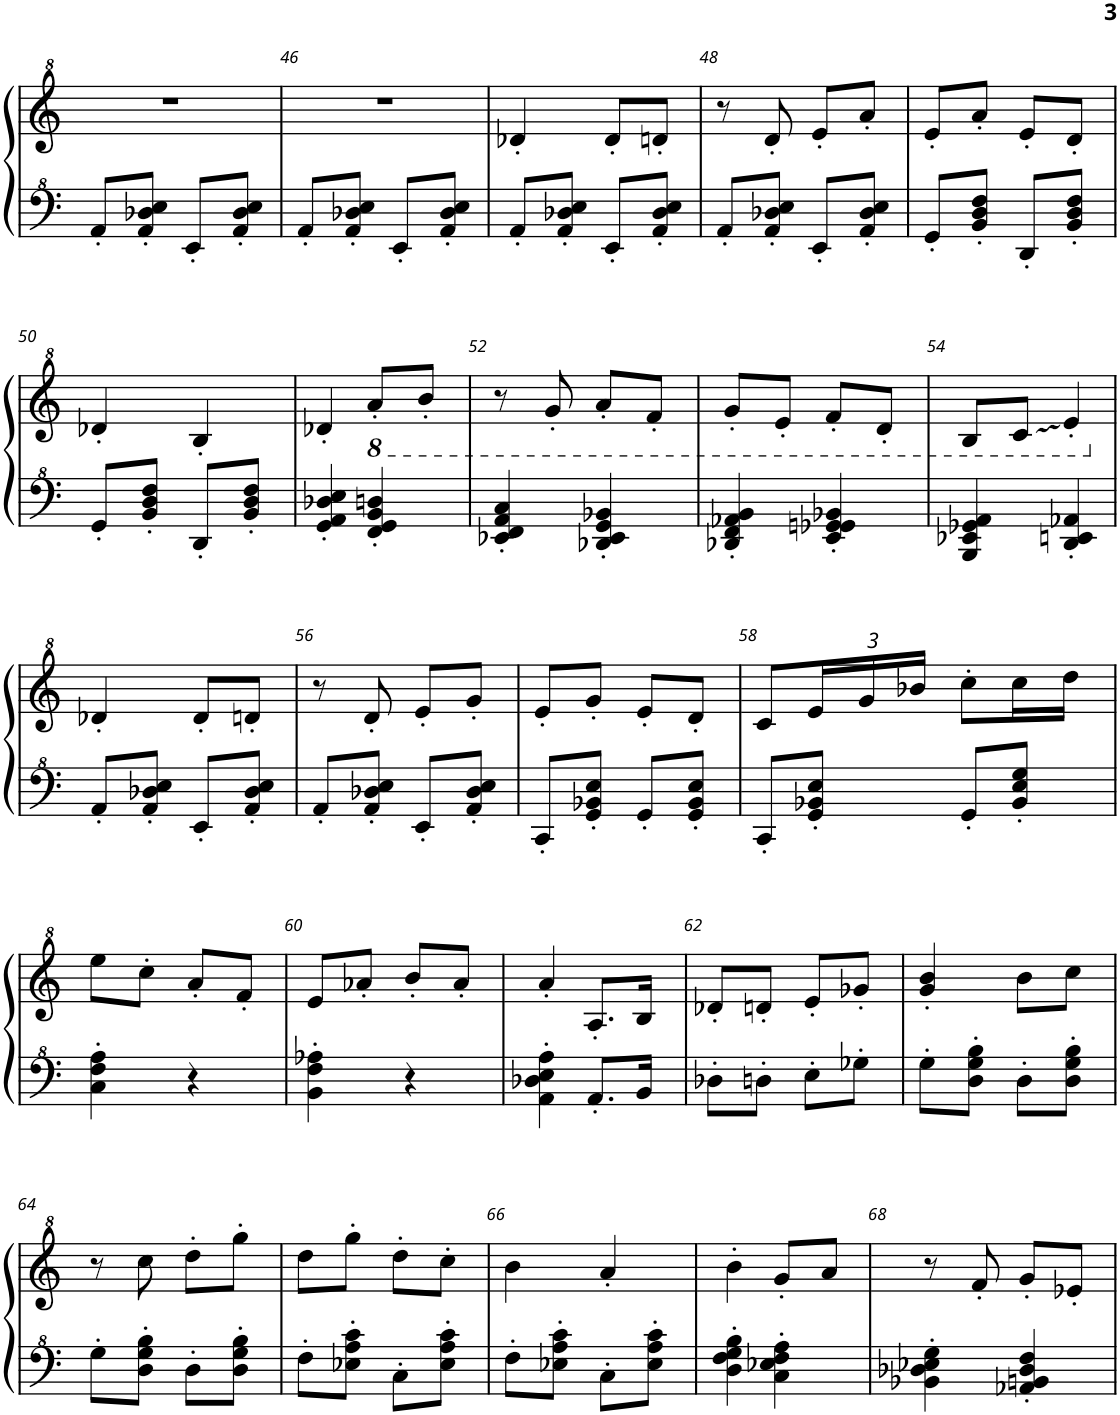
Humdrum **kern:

**kern	**kern
*part1	*part1
*staff2	*staff1
*I"Piano, Right	*
*I'Pno.	*
!!LO:PB:g=z
*clefF^4	*clefG^2
*k[]	*k[]
*M2/4	*M2/4
=45	=45
8A'/L	2r
8A/' 8d-X/' 8e/'J	.
8E'/L	.
8A/' 8d-/' 8e/'J	.
=46	=46
8A'/L	2r
8A/' 8d-X/' 8e/'J	.
8E'/L	.
8A/' 8d-/' 8e/'J	.
=47	=47
8A'/L	4dd-X'/
8A/' 8d-X/' 8e/'J	.
8E'/L	8dd-'/L
8A/' 8d-/' 8e/'J	8ddn'/J
=48	=48
8A'/L	8r
8A/' 8d-X/' 8e/'J	8dd'/
8E'/L	8ee'/L
8A/' 8d-/' 8e/'J	8aa'/J
=49	=49
8G'/L	8ee'/L
8B/' 8d/' 8f/'J	8aa'/J
8D'/L	8ee'/L
8B/' 8d/' 8f/'J	8dd'/J
!!LO:LB:g=z
=50	=50
8G'/L	4dd-X'/
8B/' 8d/' 8f/'J	.
8D'/L	4b'/
8B/' 8d/' 8f/'J	.
=51	=51
4G/' 4A/' 4d-X/' 4e/'	4dd-X'/
*	*8ba
4F/' 4G/' 4B/' 4dn/'	8a'/L
.	8b'/J
=52	=52
4E-X/' 4F/' 4A/' 4c/'	8r
.	8g'/
4D-X/' 4E-/' 4G/' 4B-X/'	8a'/L
.	8f'/J
=53	=53
4D-X/' 4F/' 4A-X/' 4B/'	8g'/L
.	8e'/J
4E/' 4G-X/' 4Gn/' 4B-X/'	8f'/L
.	8d'/J
=54	=54
4BB/ 4E-X/ 4G-X/ 4A/	8B/L
.	8c/J
4D/' 4En/' 4A-X/'	4e'/
!!LO:LB:g=z
=55	=55
*	*X8ba
8A'/L	4dd-X'/
8A/' 8d-X/' 8e/'J	.
8E'/L	8dd-'/L
8A/' 8d-/' 8e/'J	8ddn'/J
=56	=56
8A'/L	8r
8A/' 8d-X/' 8e/'J	8dd'/
8E'/L	8ee'/L
8A/' 8d-/' 8e/'J	8gg'/J
=57	=57
8C'/L	8ee'/L
8G/' 8B-X/' 8e/'J	8gg'/J
8G'/L	8ee'/L
8G/' 8B-/' 8e/'J	8dd'/J
=58	=58
8C'/L	8cc/L
*	*Xbrackettup
8G/' 8B-X/' 8e/'J	24ee/L
.	24gg/
.	24bb-X/JJ
8G'/L	8ccc'\L
8B-/' 8e/' 8g/'J	16ccc\L
.	16ddd\JJ
!!LO:LB:g=z
=59	=59
4c\' 4f\' 4a\'	8eee\L
.	8ccc'\J
4r	8aa'/L
.	8ff'/J
=60	=60
4B\' 4f\' 4a-X\'	8ee/L
.	8aa-X'/J
4r	8bb'/L
.	8aa-'/J
=61	=61
4A\' 4d-X\' 4e\' 4a\'	4aa'/
8.A'/L	8.a'/L
16B/Jk	16b/Jk
=62	=62
8d-X'\L	8dd-X'/L
8dn'\J	8ddn'/J
8e'\L	8ee'/L
8g-X'\J	8gg-X'/J
=63	=63
8g'\L	4gg/' 4bb/'
8d\' 8g\' 8b\'J	.
8d'\L	8bb\L
8d\' 8g\' 8b\'J	8ccc\J
!!LO:LB:g=z
=64	=64
8g'\L	8r
8d\' 8g\' 8b\'J	8ccc\
8d'\L	8ddd'\L
8d\' 8g\' 8b\'J	8ggg'\J
=65	=65
8f'\L	8ddd\L
8e-X\' 8a\' 8cc\'J	8ggg'\J
8c'\L	8ddd'\L
8e-\' 8a\' 8cc\'J	8ccc'\J
=66	=66
8f'\L	4bb\
8e-X\' 8a\' 8cc\'J	.
8c'\L	4aa'/
8e-\' 8a\' 8cc\'J	.
=67	=67
4d\' 4f\' 4g\' 4b\'	4bb'\
4c\' 4e-X\' 4f\' 4a\'	8gg'/L
.	8aa/J
=68	=68
4B-X\' 4d-X\' 4e-X\' 4g\'	8r
.	8ff'/
4A-X/' 4Bn/' 4d-/' 4f/'	8gg'/L
.	8ee-X'/J
=	=
*-	*-
